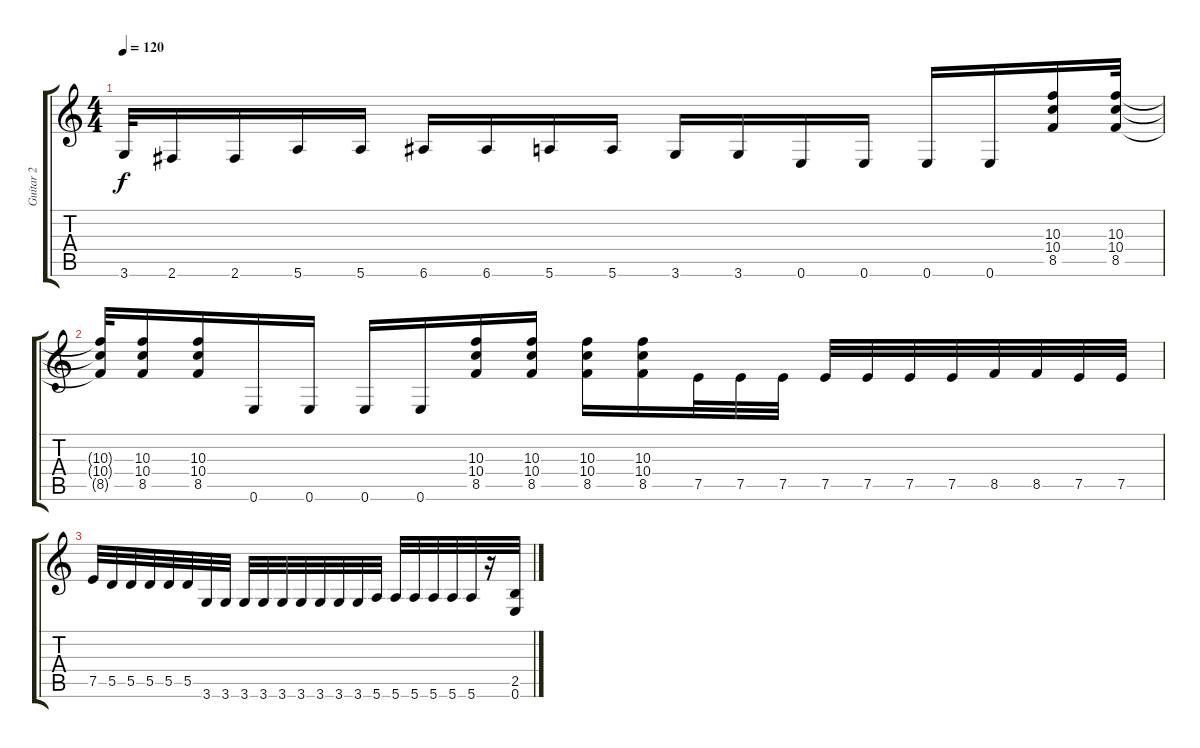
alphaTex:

\track ("Guitar 2" "Guitar 2") {instrument distortionguitar}
\staff {score tabs}
\tuning (E4 B3 G3 D3 A2 E2) {hide}
\ts (4 4)
\tempo 120
\clef g2
\ks c
3.6{t}.32{dy f} 2.6.16 2.6.16 5.6.16 5.6.16 6.6.16 6.6.16 5.6.16 5.6.16 3.6.16 3.6.16 0.6.16 0.6.16 0.6.16 0.6.16 (10.3 10.4 8.5).16 (10.3 10.4 8.5).32 |
(10.3{t} 10.4{t} 8.5{t}).32 (10.3 10.4 8.5).16 (10.3 10.4 8.5).16 0.6.16 0.6.16 0.6.16 0.6.16 (10.3 10.4 8.5).16 (10.3 10.4 8.5).16 (10.3 10.4 8.5).16 (10.3 10.4 8.5).16 7.5.32 7.5.32 7.5.32 7.5.32 7.5.32 7.5.32 7.5.32 8.5.32 8.5.32 7.5.32 7.5.32 |
7.5.32 5.5.32 5.5.32 5.5.32 5.5.32 5.5.32 3.6.32 3.6.32 3.6.32 3.6.32 3.6.32 3.6.32 3.6.32 3.6.32 3.6.32 5.6.32 5.6.32 5.6.32 5.6.32 5.6.32 5.6.32 r.16 (2.5 0.6).32
